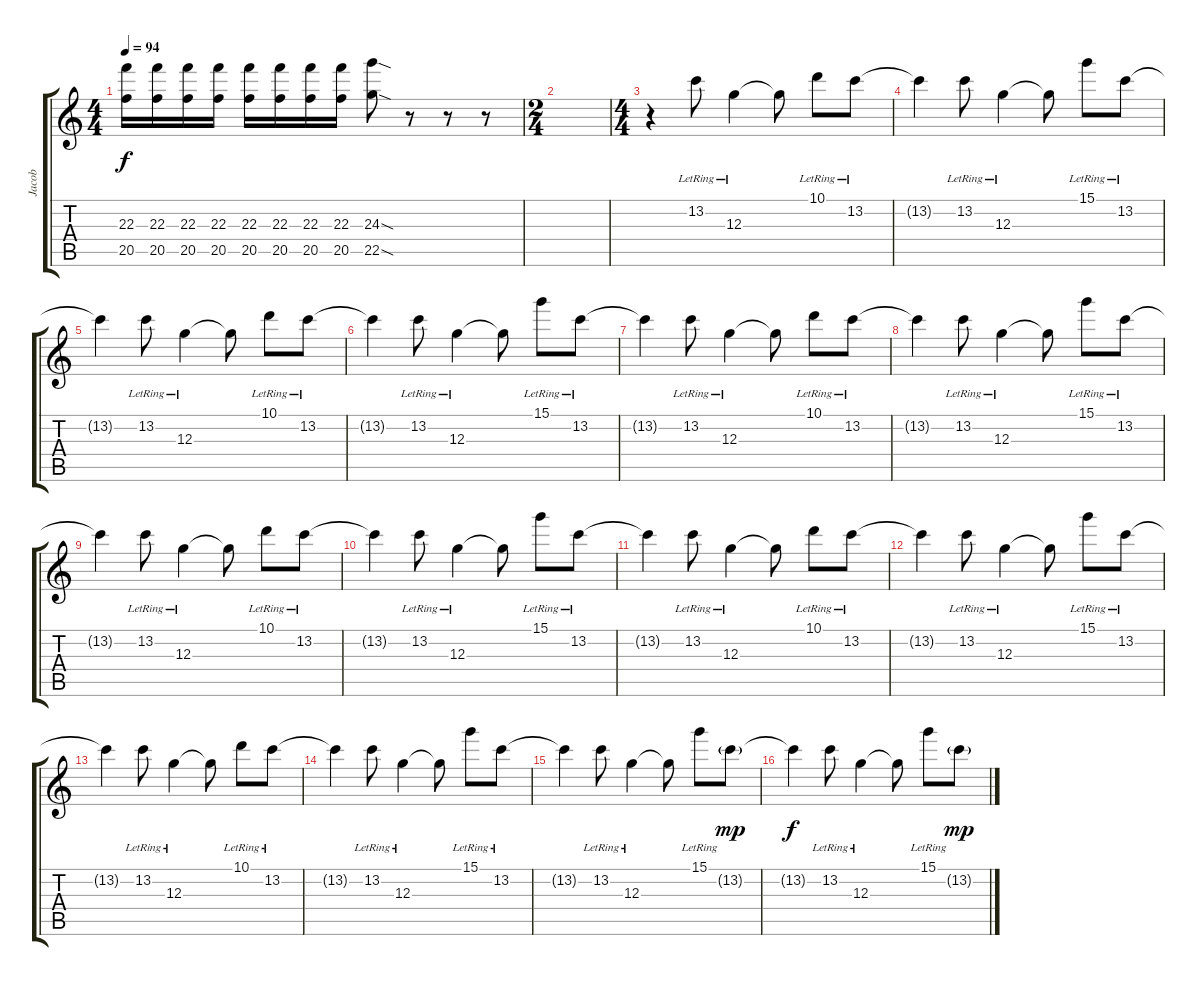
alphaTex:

\track ("Jacob" "Jacob") {instrument overdrivenguitar}
\staff {score tabs}
\tuning (E4 B3 G3 D3 A2 D2) {hide}
\ts (4 4)
\tempo 94
\clef g2
\ks c
(22.3 20.5).16{dy f} (22.3 20.5).16 (22.3 20.5).16 (22.3 20.5).16 (22.3 20.5).16 (22.3 20.5).16 (22.3 20.5).16 (22.3 20.5).16 (24.3{sod} 22.5{sod}).8 r.8 r.8 r.8 |
\ts (2 4)
|
\ts (4 4)
r.4{instrument electricguitarclean} 13.2{lr}.8 12.3{lr}.4 12.3{t}.8 10.1{lr}.8 13.2{lr}.8 |
13.2{t}.4 13.2{lr}.8 12.3{lr}.4 12.3{t}.8 15.1{lr}.8 13.2{lr}.8 |
13.2{t}.4 13.2{lr}.8 12.3{lr}.4 12.3{t}.8 10.1{lr}.8 13.2{lr}.8 |
13.2{t}.4 13.2{lr}.8 12.3{lr}.4 12.3{t}.8 15.1{lr}.8 13.2{lr}.8 |
13.2{t}.4 13.2{lr}.8 12.3{lr}.4 12.3{t}.8 10.1{lr}.8 13.2{lr}.8 |
13.2{t}.4 13.2{lr}.8 12.3{lr}.4 12.3{t}.8 15.1{lr}.8 13.2{lr}.8 |
13.2{t}.4 13.2{lr}.8 12.3{lr}.4 12.3{t}.8 10.1{lr}.8 13.2{lr}.8 |
13.2{t}.4 13.2{lr}.8 12.3{lr}.4 12.3{t}.8 15.1{lr}.8 13.2{lr}.8 |
13.2{t}.4 13.2{lr}.8 12.3{lr}.4 12.3{t}.8 10.1{lr}.8 13.2{lr}.8 |
13.2{t}.4 13.2{lr}.8 12.3{lr}.4 12.3{t}.8 15.1{lr}.8 13.2{lr}.8 |
13.2{t}.4 13.2{lr}.8 12.3{lr}.4 12.3{t}.8 10.1{lr}.8 13.2{lr}.8 |
13.2{t}.4 13.2{lr}.8 12.3{lr}.4 12.3{t}.8 15.1{lr}.8 13.2{lr}.8 |
13.2{t}.4 13.2{lr}.8 12.3{lr}.4 12.3{t}.8 15.1{lr}.8 13.2{g lr}.8{dy mp} |
13.2{t}.4{dy f} 13.2{lr}.8 12.3{lr}.4 12.3{t}.8 15.1{lr}.8 13.2{g lr}.8{dy mp}
